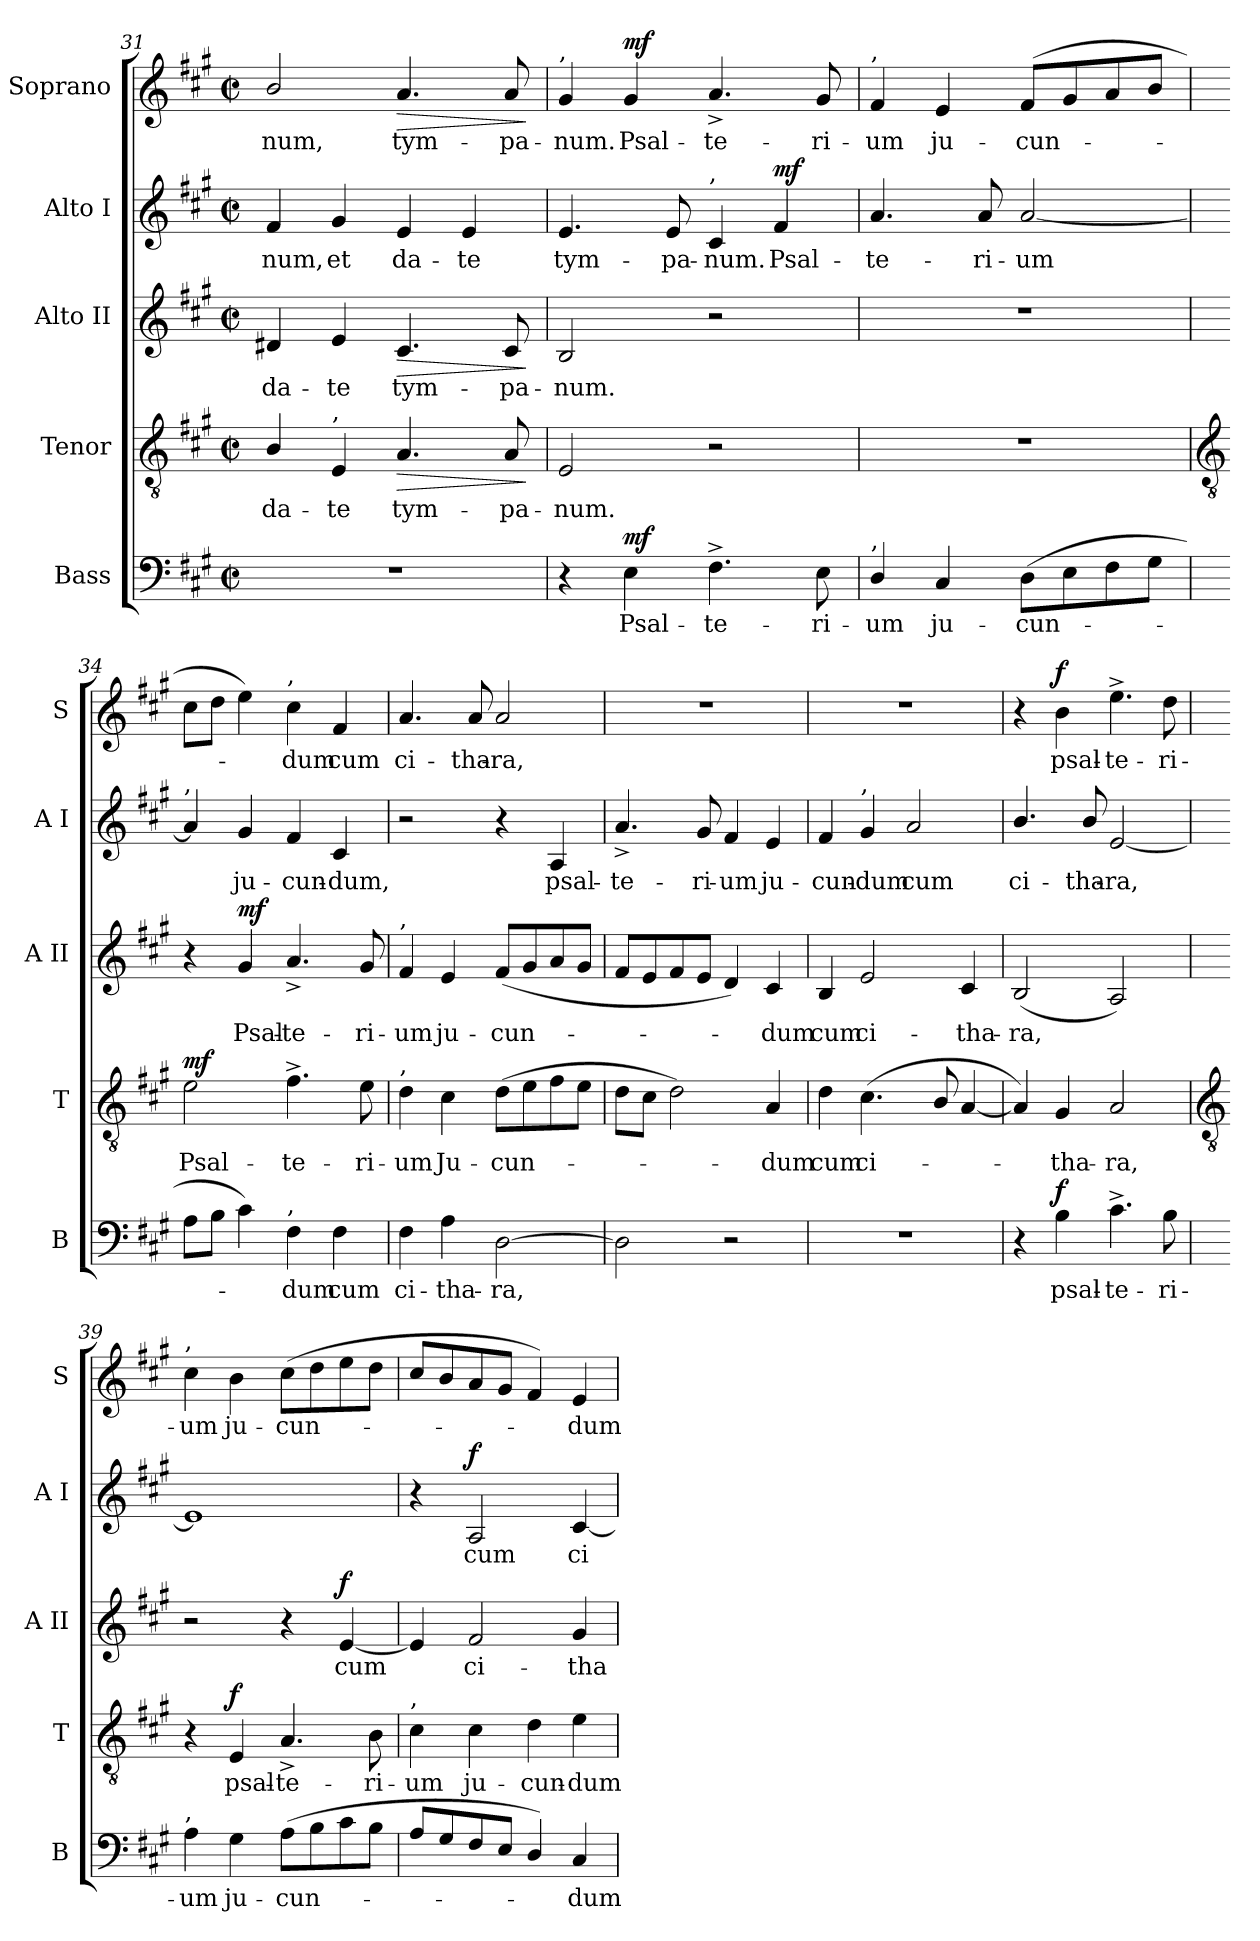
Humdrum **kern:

**kern	**text	**dynam	**kern	**text	**dynam	**kern	**text	**dynam	**kern	**text	**dynam	**kern	**text	**dynam
*part5	*part5	*part5	*part4	*part4	*part4	*part3	*part3	*part3	*part2	*part2	*part2	*part1	*part1	*part1
*staff5	*staff5	*staff5	*staff4	*staff4	*staff4	*staff3	*staff3	*staff3	*staff2	*staff2	*staff2	*staff1	*staff1	*staff1
*I"Bass	*	*	*I"Tenor	*	*	*I"Alto II	*	*	*I"Alto I	*	*	*I"Soprano	*	*
*I'B	*	*	*I'T	*	*	*I'A II	*	*	*I'A I	*	*	*I'S	*	*
*clefF4	*	*	*clefGv2	*	*	*clefG2	*	*	*clefG2	*	*	*clefG2	*	*
*k[f#c#g#]	*	*	*k[f#c#g#]	*	*	*k[f#c#g#]	*	*	*k[f#c#g#]	*	*	*k[f#c#g#]	*	*
*A:	*	*	*A:	*	*	*A:	*	*	*A:	*	*	*A:	*	*
*M2/2	*	*	*M2/2	*	*	*M2/2	*	*	*M2/2	*	*	*M2/2	*	*
*met(c|)	*	*	*met(c|)	*	*	*met(c|)	*	*	*met(c|)	*	*	*met(c|)	*	*
=31	=31	=31	=31	=31	=31	=31	=31	=31	=31	=31	=31	=31	=31	=31
!	!	!	!	!LO:LY:b	!	!	!LO:LY:b	!	!	!LO:LY:b	!	!	!LO:LY:b	!
1r	.	.	4B/	da-	.	4d#X	da-	.	4f#	-num,	.	2b/	-num,	.
!	!	!	!LO:TX:a:t=,	!	!	!	!	!	!	!	!	!	!	!
!	!	!	!	!LO:LY:b	!	!	!LO:LY:b	!	!	!LO:LY:b	!	!	!	!
.	.	.	4E	-te	.	4e	-te	.	4g#	et	.	.	.	.
!	!	!	!	!LO:LY:b	!LO:HP:b	!	!LO:LY:b	!LO:HP:b	!	!LO:LY:b	!	!	!LO:LY:b	!LO:HP:b
.	.	.	4.A	tym-	>	4.c#	tym-	>	4e	da-	.	4.a	tym-	>
!	!	!	!	!	!	!	!	!	!	!LO:LY:b	!	!	!	!
.	.	.	.	.	.	.	.	.	4e	-te	.	.	.	.
!	!	!	!	!LO:LY:b	!	!	!LO:LY:b	!	!	!	!	!	!LO:LY:b	!
.	.	.	8A	-pa-	.	8c#	-pa-	.	.	.	.	8a	-pa-	.
.	.	.	.	.	]	.	.	]	.	.	.	.	.	]
=32	=32	=32	=32	=32	=32	=32	=32	=32	=32	=32	=32	=32	=32	=32
!	!	!	!	!	!	!	!	!	!	!	!	!LO:TX:a:t=,	!	!
!	!	!	!	!LO:LY:b	!	!	!LO:LY:b	!	!	!LO:LY:b	!	!	!LO:LY:b	!
4r	.	.	2E	-num.	.	2B	-num.	.	4.e	tym-	.	4g#	-num.	.
!	!LO:LY:b	!LO:DY:b	!	!	!	!	!	!	!	!	!	!	!LO:LY:b	!LO:DY:b
4E	Psal-	mf	.	.	.	.	.	.	.	.	.	4g#	Psal-	mf
!	!	!	!	!	!	!	!	!	!	!LO:LY:b	!	!	!	!
.	.	.	.	.	.	.	.	.	8e	-pa-	.	.	.	.
!	!	!	!	!	!	!	!	!	!LO:TX:a:t=,	!	!	!	!	!
!	!LO:LY:b	!	!	!	!	!	!	!	!	!LO:LY:b	!	!	!LO:LY:b	!
4.F#^	-te-	.	2r	.	.	2r	.	.	4c#	-num.	.	4.a^	-te-	.
!	!	!	!	!	!	!	!	!	!	!LO:LY:b	!LO:DY:b	!	!	!
.	.	.	.	.	.	.	.	.	4f#	Psal-	mf	.	.	.
!	!LO:LY:b	!	!	!	!	!	!	!	!	!	!	!	!LO:LY:b	!
8E	-ri-	.	.	.	.	.	.	.	.	.	.	8g#	-ri-	.
=33	=33	=33	=33	=33	=33	=33	=33	=33	=33	=33	=33	=33	=33	=33
!	!	!	!	!	!	!	!	!	!	!	!	!LO:TX:a:t=,	!	!
!LO:TX:a:t=,	!	!	!	!	!	!	!	!	!	!	!	!	!	!
!	!LO:LY:b	!	!	!	!	!	!	!	!	!LO:LY:b	!	!	!LO:LY:b	!
4D/	-um	.	1r	.	.	1r	.	.	4.a	-te-	.	4f#	-um	.
!	!LO:LY:b	!	!	!	!	!	!	!	!	!	!	!	!LO:LY:b	!
4C#	ju-	.	.	.	.	.	.	.	.	.	.	4e	ju-	.
!	!	!	!	!	!	!	!	!	!	!LO:LY:b	!	!	!	!
.	.	.	.	.	.	.	.	.	8a	-ri-	.	.	.	.
!	!LO:LY:b	!	!	!	!	!	!	!	!	!LO:LY:b	!	!	!LO:LY:b	!
(>8DL	-cun-	.	.	.	.	.	.	.	[2a	-um	.	(>8f#L	-cun-	.
8E	.	.	.	.	.	.	.	.	.	.	.	8g#	.	.
8F#	.	.	.	.	.	.	.	.	.	.	.	8a	.	.
8G#J	.	.	.	.	.	.	.	.	.	.	.	8bJ	.	.
!!LO:LB:g=z
=34	=34	=34	=34	=34	=34	=34	=34	=34	=34	=34	=34	=34	=34	=34
*	*	*	*clefGv2	*	*	*	*	*	*	*	*	*	*	*
!	!	!	!	!	!	!	!	!	!LO:TX:a:t=,	!	!	!	!	!
!	!	!	!	!LO:LY:b	!LO:DY:b	!	!	!	!	!	!	!	!	!
8AL	.	.	2e	Psal-	mf	4r	.	.	4a]	.	.	8cc#L	.	.
8BJ	.	.	.	.	.	.	.	.	.	.	.	8ddJ	.	.
!	!	!	!	!	!	!	!LO:LY:b	!LO:DY:b	!	!LO:LY:b	!	!	!	!
4c#)	.	.	.	.	.	4g#	Psal-	mf	4g#	ju-	.	4ee)	.	.
!	!	!	!	!	!	!	!	!	!	!	!	!LO:TX:a:t=,	!	!
!LO:TX:a:t=,	!	!	!	!	!	!	!	!	!	!	!	!	!	!
!	!LO:LY:b	!	!	!LO:LY:b	!	!	!LO:LY:b	!	!	!LO:LY:b	!	!	!LO:LY:b	!
4F#	dum	.	4.f#^	-te-	.	4.a^	-te-	.	4f#	-cun-	.	4cc#	dum	.
!	!LO:LY:b	!	!	!	!	!	!	!	!	!LO:LY:b	!	!	!LO:LY:b	!
4F#	cum	.	.	.	.	.	.	.	4c#	-dum,	.	4f#	cum	.
!	!	!	!	!LO:LY:b	!	!	!LO:LY:b	!	!	!	!	!	!	!
.	.	.	8e	-ri-	.	8g#	-ri-	.	.	.	.	.	.	.
=35	=35	=35	=35	=35	=35	=35	=35	=35	=35	=35	=35	=35	=35	=35
!	!	!	!	!	!	!LO:TX:a:t=,	!	!	!	!	!	!	!	!
!	!	!	!LO:TX:a:t=,	!	!	!	!	!	!	!	!	!	!	!
!	!LO:LY:b	!	!	!LO:LY:b	!	!	!LO:LY:b	!	!	!	!	!	!LO:LY:b	!
4F#	ci-	.	4d	-um	.	4f#	-um	.	2r	.	.	4.a	ci-	.
!	!LO:LY:b	!	!	!LO:LY:b	!	!	!LO:LY:b	!	!	!	!	!	!	!
4A	-tha-	.	4c#	Ju-	.	4e	ju-	.	.	.	.	.	.	.
!	!	!	!	!	!	!	!	!	!	!	!	!	!LO:LY:b	!
.	.	.	.	.	.	.	.	.	.	.	.	8a	-tha-	.
!	!LO:LY:b	!	!	!LO:LY:b	!	!	!LO:LY:b	!	!	!	!	!	!LO:LY:b	!
[2D	-ra,	.	(>8dL	-cun-	.	(<8f#L	-cun-	.	4r	.	.	2a	-ra,	.
.	.	.	8e	.	.	8g#	.	.	.	.	.	.	.	.
!	!	!	!	!	!	!	!	!	!	!LO:LY:b	!	!	!	!
.	.	.	8f#	.	.	8a	.	.	4A	psal-	.	.	.	.
.	.	.	8eJ	.	.	8g#J	.	.	.	.	.	.	.	.
=36	=36	=36	=36	=36	=36	=36	=36	=36	=36	=36	=36	=36	=36	=36
!	!	!	!	!	!	!	!	!	!	!LO:LY:b	!	!	!	!
2D]	.	.	8dL	.	.	8f#L	.	.	4.a^	-te-	.	1r	.	.
.	.	.	8c#J	.	.	8e	.	.	.	.	.	.	.	.
.	.	.	2d)	.	.	8f#	.	.	.	.	.	.	.	.
!	!	!	!	!	!	!	!	!	!	!LO:LY:b	!	!	!	!
.	.	.	.	.	.	8eJ	.	.	8g#	-ri-	.	.	.	.
!	!	!	!	!	!	!	!	!	!	!LO:LY:b	!	!	!	!
2r	.	.	.	.	.	4d)	.	.	4f#	-um	.	.	.	.
!	!	!	!	!LO:LY:b	!	!	!LO:LY:b	!	!	!LO:LY:b	!	!	!	!
.	.	.	4A	dum	.	4c#	dum	.	4e	ju-	.	.	.	.
=37	=37	=37	=37	=37	=37	=37	=37	=37	=37	=37	=37	=37	=37	=37
!	!	!	!	!LO:LY:b	!	!	!LO:LY:b	!	!	!LO:LY:b	!	!	!	!
1r	.	.	4d	cum	.	4B	cum	.	4f#	-cun-	.	1r	.	.
!	!	!	!	!	!	!	!	!	!LO:TX:a:t=,	!	!	!	!	!
!	!	!	!	!LO:LY:b	!	!	!LO:LY:b	!	!	!LO:LY:b	!	!	!	!
.	.	.	(<4.c#	ci-	.	2e	ci-	.	4g#	-dum	.	.	.	.
!	!	!	!	!	!	!	!	!	!	!LO:LY:b	!	!	!	!
.	.	.	.	.	.	.	.	.	2a	cum	.	.	.	.
.	.	.	8B/	.	.	.	.	.	.	.	.	.	.	.
!	!	!	!	!	!	!	!LO:LY:b	!	!	!	!	!	!	!
.	.	.	[4A	.	.	4c#	-tha-	.	.	.	.	.	.	.
=38	=38	=38	=38	=38	=38	=38	=38	=38	=38	=38	=38	=38	=38	=38
!	!	!	!	!	!	!	!LO:LY:b	!	!	!LO:LY:b	!	!	!	!
4r	.	.	4A])	.	.	(<2B	-ra,	.	4.b/	ci-	.	4r	.	.
!	!LO:LY:b	!LO:DY:b	!	!LO:LY:b	!	!	!	!	!	!	!	!	!LO:LY:b	!LO:DY:b
4B	psal-	f	4G#	tha-	.	.	.	.	.	.	.	4b	psal-	f
!	!	!	!	!	!	!	!	!	!	!LO:LY:b	!	!	!	!
.	.	.	.	.	.	.	.	.	8b/	-tha-	.	.	.	.
!	!LO:LY:b	!	!	!LO:LY:b	!	!	!	!	!	!LO:LY:b	!	!	!LO:LY:b	!
4.c#^	-te-	.	2A	-ra,	.	2A)	.	.	[2e	-ra,	.	4.ee^	-te-	.
!	!LO:LY:b	!	!	!	!	!	!	!	!	!	!	!	!LO:LY:b	!
8B	-ri-	.	.	.	.	.	.	.	.	.	.	8dd	-ri-	.
!!LO:LB:g=z
=39	=39	=39	=39	=39	=39	=39	=39	=39	=39	=39	=39	=39	=39	=39
*	*	*	*clefGv2	*	*	*	*	*	*	*	*	*	*	*
!	!	!	!	!	!	!	!	!	!	!	!	!LO:TX:a:t=,	!	!
!LO:TX:a:t=,	!	!	!	!	!	!	!	!	!	!	!	!	!	!
!	!LO:LY:b	!	!	!	!	!	!	!	!	!	!	!	!LO:LY:b	!
4A	-um	.	4r	.	.	2r	.	.	1e]	.	.	4cc#	-um	.
!	!LO:LY:b	!	!	!LO:LY:b	!LO:DY:b	!	!	!	!	!	!	!	!LO:LY:b	!
4G#	ju-	.	4E	psal-	f	.	.	.	.	.	.	4b	ju-	.
!	!LO:LY:b	!	!	!LO:LY:b	!	!	!	!	!	!	!	!	!LO:LY:b	!
(>8AL	-cun-	.	4.A^	-te-	.	4r	.	.	.	.	.	(<8cc#L	-cun-	.
8B	.	.	.	.	.	.	.	.	.	.	.	8dd	.	.
!	!	!	!	!	!	!	!LO:LY:b	!LO:DY:b	!	!	!	!	!	!
8c#	.	.	.	.	.	[4e	cum	f	.	.	.	8ee	.	.
!	!	!	!	!LO:LY:b	!	!	!	!	!	!	!	!	!	!
8BJ	.	.	8B	-ri-	.	.	.	.	.	.	.	8ddJ	.	.
=40	=40	=40	=40	=40	=40	=40	=40	=40	=40	=40	=40	=40	=40	=40
!	!	!	!LO:TX:a:t=,	!	!	!	!	!	!	!	!	!	!	!
!	!	!	!	!LO:LY:b	!	!	!	!	!	!	!	!	!	!
8AL	.	.	4c#	-um	.	4e]	.	.	4r	.	.	8cc#L	.	.
8G#	.	.	.	.	.	.	.	.	.	.	.	8b	.	.
!	!	!	!	!LO:LY:b	!	!	!LO:LY:b	!	!	!LO:LY:b	!LO:DY:b	!	!	!
8F#	.	.	4c#	ju-	.	2f#	ci-	.	2A	cum	f	8a	.	.
8E/J	.	.	.	.	.	.	.	.	.	.	.	8g#J	.	.
!	!	!	!	!LO:LY:b	!	!	!	!	!	!	!	!	!	!
4D/)	.	.	4d	-cun-	.	.	.	.	.	.	.	4f#)	.	.
!	!LO:LY:b	!	!	!LO:LY:b	!	!	!LO:LY:b	!	!	!LO:LY:b	!	!	!LO:LY:b	!
4C#	dum	.	4e	-dum	.	4g#	-tha-	.	[4c#	ci-	.	4e	dum	.
=	=	=	=	=	=	=	=	=	=	=	=	=	=	=
*-	*-	*-	*-	*-	*-	*-	*-	*-	*-	*-	*-	*-	*-	*-
